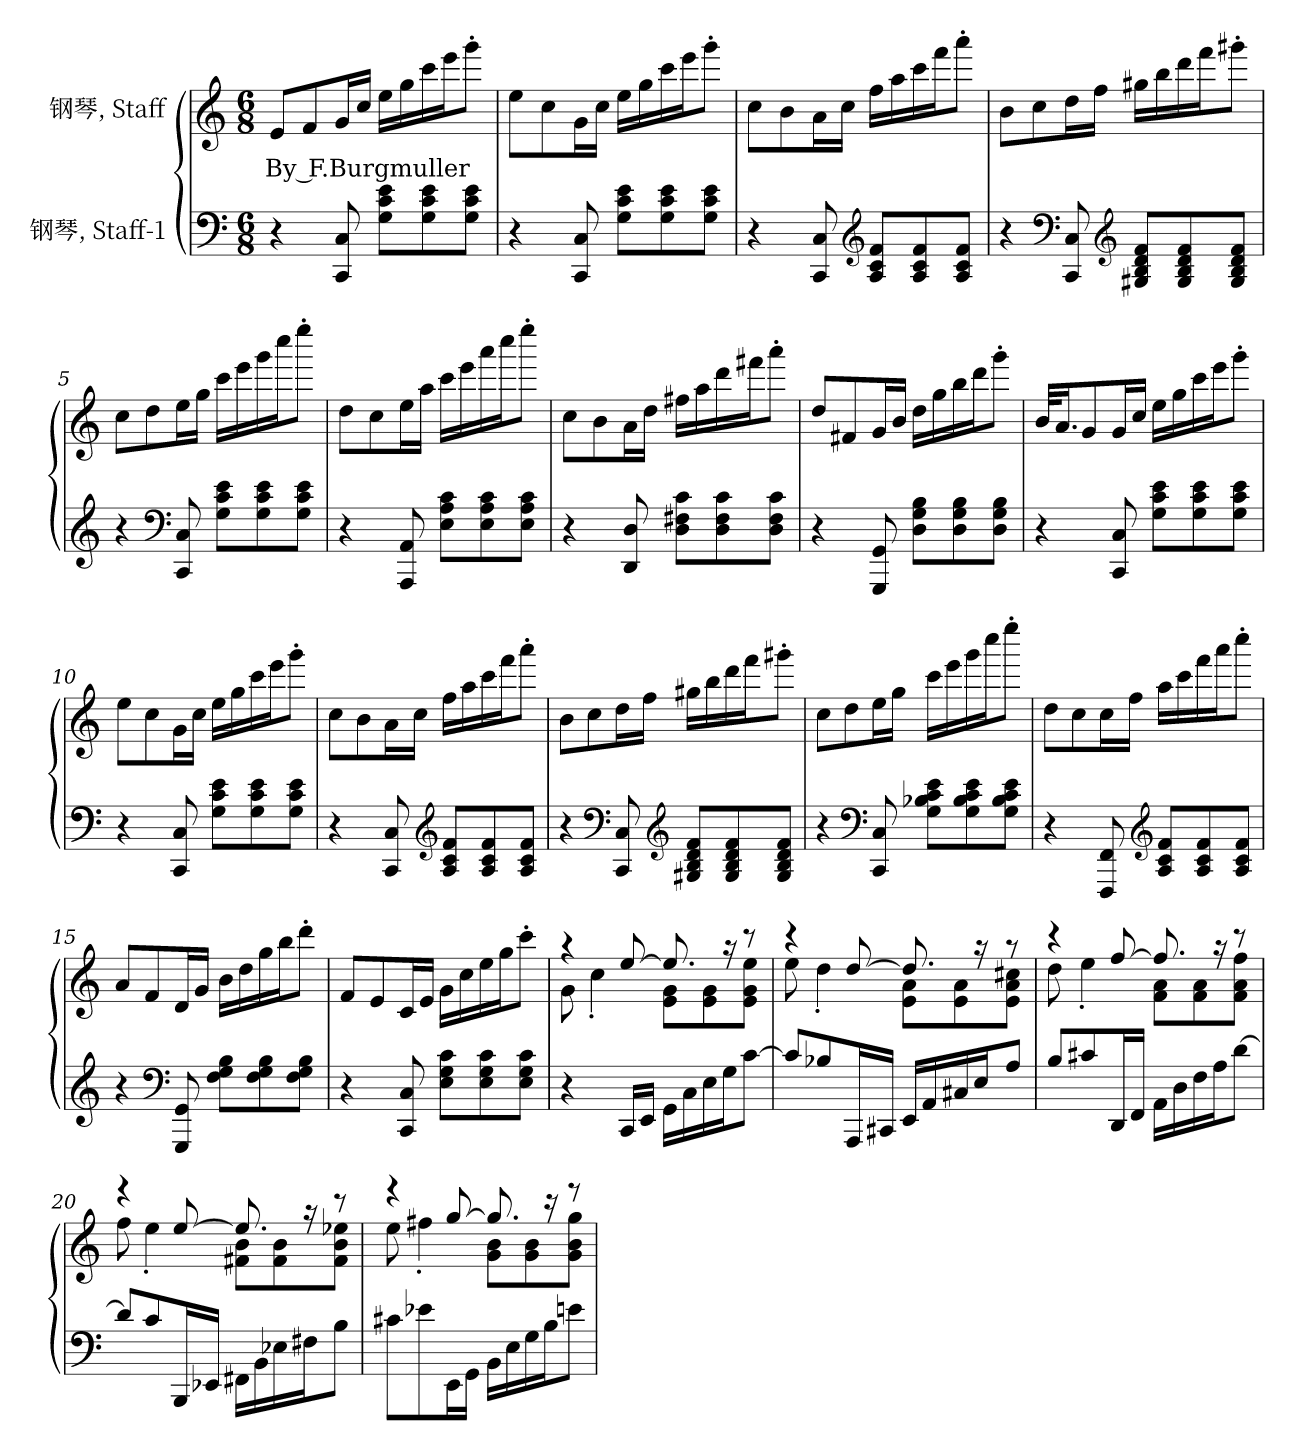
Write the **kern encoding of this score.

**kern	**kern	**text
*part2	*part1	*part1
*staff2	*staff1	*staff1
*I"钢琴, Staff-1	*I"钢琴, Staff	*
*clefF4	*clefG2	*
*k[]	*k[]	*
*M6/8	*M6/8	*
*MM170	*MM170	*
=1	=1	=1
4r	8e/L	By F.Burgmuller
.	8f/	.
8CC/ 8C/	16g/L	.
.	16cc/JJ	.
8G\ 8c\ 8e\L	16ee\LL	.
.	16gg\	.
8G\ 8c\ 8e\	16ccc\	.
.	16eee\J	.
8G\ 8c\ 8e\J	8ggg'\J	.
=2	=2	=2
4r	8ee\L	.
.	8cc\	.
8CC/ 8C/	16g\L	.
.	16cc\JJ	.
8G\ 8c\ 8e\L	16ee\LL	.
.	16gg\	.
8G\ 8c\ 8e\	16ccc\	.
.	16eee\J	.
8G\ 8c\ 8e\J	8ggg'\J	.
=3	=3	=3
4r	8cc\L	.
.	8b\	.
8CC/ 8C/	16a\L	.
.	16cc\JJ	.
*clefG2	*	*
8A/ 8c/ 8f/L	16ff\LL	.
.	16aa\	.
8A/ 8c/ 8f/	16ccc\	.
.	16fff\J	.
8A/ 8c/ 8f/J	8aaa'\J	.
!!LO:LB:g=z
=4	=4	=4
4r	8b\L	.
.	8cc\	.
*clefF4	*	*
8CC/ 8C/	16dd\L	.
.	16ff\JJ	.
*clefG2	*	*
8G#X/ 8B/ 8d/ 8f/L	16gg#X\LL	.
.	16bb\	.
8G#/ 8B/ 8d/ 8f/	16ddd\	.
.	16fff\J	.
8G#/ 8B/ 8d/ 8f/J	8ggg#X'\J	.
=5	=5	=5
4r	8cc\L	.
.	8dd\	.
*clefF4	*	*
8CC/ 8C/	16ee\L	.
.	16gg\JJ	.
8G\ 8c\ 8e\L	16ccc\LL	.
.	16eee\	.
8G\ 8c\ 8e\	16ggg\	.
.	16cccc\J	.
8G\ 8c\ 8e\J	8eeee'\J	.
=6	=6	=6
4r	8dd\L	.
.	8cc\	.
8AAA/ 8AA/	16ee\L	.
.	16aa\JJ	.
8E\ 8A\ 8c\L	16ccc\LL	.
.	16eee\	.
8E\ 8A\ 8c\	16aaa\	.
.	16cccc\J	.
8E\ 8A\ 8c\J	8eeee'\J	.
!!LO:LB:g=z
=7	=7	=7
4r	8cc\L	.
.	8b\	.
8DD/ 8D/	16a\L	.
.	16dd\JJ	.
8D\ 8F#X\ 8c\L	16ff#X\LL	.
.	16aa\	.
8D\ 8F#\ 8c\	16ddd\	.
.	16fff#X\J	.
8D\ 8F#\ 8c\J	8aaa'\J	.
=8	=8	=8
4r	8dd/L	.
.	8f#X/	.
8GGG/ 8GG/	16g/L	.
.	16b/JJ	.
8D\ 8G\ 8B\L	16dd\LL	.
.	16gg\	.
8D\ 8G\ 8B\	16bb\	.
.	16ddd\J	.
8D\ 8G\ 8B\J	8ggg'\J	.
=9	=9	=9
4r	32b/KLL	.
.	16.a/J	.
.	8g/	.
8CC/ 8C/	16g/L	.
.	16cc/JJ	.
8G\ 8c\ 8e\L	16ee\LL	.
.	16gg\	.
8G\ 8c\ 8e\	16ccc\	.
.	16eee\J	.
8G\ 8c\ 8e\J	8ggg'\J	.
=10	=10	=10
4r	8ee\L	.
.	8cc\	.
8CC/ 8C/	16g\L	.
.	16cc\JJ	.
8G\ 8c\ 8e\L	16ee\LL	.
.	16gg\	.
8G\ 8c\ 8e\	16ccc\	.
.	16eee\J	.
8G\ 8c\ 8e\J	8ggg'\J	.
!!LO:LB:g=z
=11	=11	=11
4r	8cc\L	.
.	8b\	.
8CC/ 8C/	16a\L	.
.	16cc\JJ	.
*clefG2	*	*
8A/ 8c/ 8f/L	16ff\LL	.
.	16aa\	.
8A/ 8c/ 8f/	16ccc\	.
.	16fff\J	.
8A/ 8c/ 8f/J	8aaa'\J	.
=12	=12	=12
4r	8b\L	.
.	8cc\	.
*clefF4	*	*
8CC/ 8C/	16dd\L	.
.	16ff\JJ	.
*clefG2	*	*
8G#X/ 8B/ 8d/ 8f/L	16gg#X\LL	.
.	16bb\	.
8G#/ 8B/ 8d/ 8f/	16ddd\	.
.	16fff\J	.
8G#/ 8B/ 8d/ 8f/J	8ggg#X'\J	.
=13	=13	=13
4r	8cc\L	.
.	8dd\	.
*clefF4	*	*
8CC/ 8C/	16ee\L	.
.	16gg\JJ	.
8G\ 8B-X\ 8c\ 8e\L	16ccc\LL	.
.	16eee\	.
8G\ 8B-\ 8c\ 8e\	16ggg\	.
.	16cccc\J	.
8G\ 8B-\ 8c\ 8e\J	8eeee'\J	.
!!LO:LB:g=z
=14	=14	=14
4r	8dd\L	.
.	8cc\	.
8FFF/ 8FF/	16cc\L	.
.	16ff\JJ	.
*clefG2	*	*
8A/ 8c/ 8f/L	16aa\LL	.
.	16ccc\	.
8A/ 8c/ 8f/	16fff\	.
.	16aaa\J	.
8A/ 8c/ 8f/J	8cccc'\J	.
=15	=15	=15
4r	8a/L	.
.	8f/	.
*clefF4	*	*
8GGG/ 8GG/	16d/L	.
.	16g/JJ	.
8F\ 8G\ 8B\L	16b\LL	.
.	16dd\	.
8F\ 8G\ 8B\	16gg\	.
.	16bb\J	.
8F\ 8G\ 8B\J	8ddd'\J	.
=16	=16	=16
4r	8f/L	.
.	8e/	.
8CC/ 8C/	16c/L	.
.	16e/JJ	.
8E\ 8G\ 8c\L	16g\LL	.
.	16cc\	.
8E\ 8G\ 8c\	16ee\	.
.	16gg\J	.
8E\ 8G\ 8c\J	8ccc'\J	.
=17	=17	=17
*	*^	*
4r	4r	8g\	.
.	.	4cc'\	.
*	*MM150	*	*
16CC/LL	[8ee/	.	.
16EE/JJ	.	.	.
16GG\LL	8.ee/]	8e\ 8g\L	.
16C\	.	.	.
16E\	.	8e\ 8g\	.
16G\J	16r	.	.
[8c\J	8r	8e\ 8g\ 8ee\J	.
!!LO:LB:g=z	!!
=18	=18	=18	=18
8c/L]	4r	8ee\	.
8B-X/	.	4dd'\	.
16AAA/L	[8dd/	.	.
16CC#X/JJ	.	.	.
16EE/LL	8.dd/]	8e\ 8a\L	.
16AA/	.	.	.
16C#X/	.	8e\ 8a\	.
16E/J	16r	.	.
8A/J	8r	8e\ 8a\ 8cc#X\J	.
=19	=19	=19	=19
8B/L	4r	8dd\	.
8c#X/	.	4ee'\	.
16DD/L	[8ff/	.	.
16FF/JJ	.	.	.
16AA\LL	8.ff/]	8f\ 8a\L	.
16D\	.	.	.
16F\	.	8f\ 8a\	.
16A\J	16r	.	.
[8d\J	8r	8f\ 8a\ 8ff\J	.
=20	=20	=20	=20
8d/L]	4r	8ff\	.
8c/	.	4ee'\	.
16BBB/L	[8ee/	.	.
16EE-X/JJ	.	.	.
16FF#X\LL	8.ee/]	8f#X\ 8b\L	.
16BB\	.	.	.
16E-X\	.	8f#\ 8b\	.
16F#X\J	16r	.	.
8B\J	8r	8f#\ 8b\ 8ee-X\J	.
!!LO:PB:g=z	!!
=21	=21	=21	=21
8c#X\L	4r	8ee\	.
8e-X\	.	4ff#X'\	.
16EE\L	[8gg/	.	.
16GG\JJ	.	.	.
16BB\LL	8.gg/]	8g\ 8b\L	.
16E\	.	.	.
16G\	.	8g\ 8b\	.
16B\J	16r	.	.
8en\J	8r	8g\ 8b\ 8gg\J	.
*	*v	*v	*
=	=	=
*-	*-	*-
